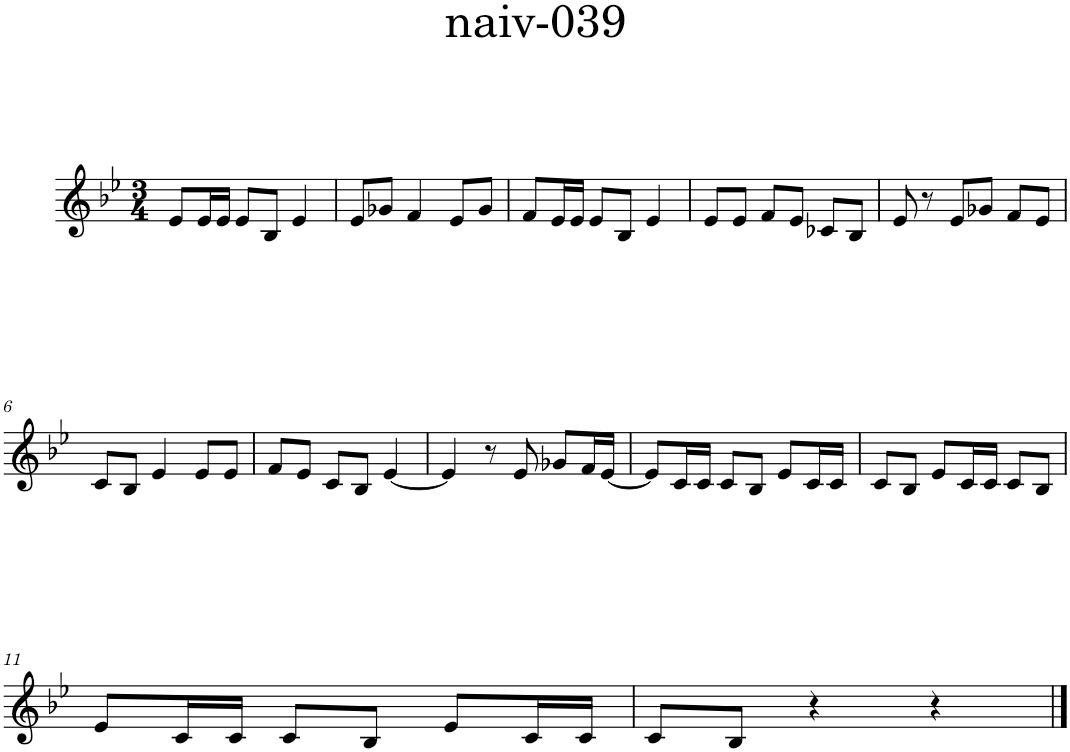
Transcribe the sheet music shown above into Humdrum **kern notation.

**kern
*part1
*staff1
*I"Piano
*I'Pno.
*clefG2
*k[b-e-]
*M3/4
=1
8e-/L
16e-/L
16e-/JJ
8e-/L
8B-/J
4e-/
=2
8e-/L
8g-X/J
4f/
8e-/L
8g-/J
=3
8f/L
16e-/L
16e-/JJ
8e-/L
8B-/J
4e-/
=4
8e-/L
8e-/J
8f/L
8e-/J
8c-X/L
8B-/J
=5
8e-/
8r
8e-/L
8g-X/J
8f/L
8e-/J
!!LO:LB:g=z
=6
8c/L
8B-/J
4e-/
8e-/L
8e-/J
=7
8f/L
8e-/J
8c/L
8B-/J
[4e-/
=8
4e-/]
8r
8e-/
8g-X/L
16f/L
[16e-/JJ
=9
8e-/L]
16c/L
16c/JJ
8c/L
8B-/J
8e-/L
16c/L
16c/JJ
=10
8c/L
8B-/J
8e-/L
16c/L
16c/JJ
8c/L
8B-/J
!!LO:LB:g=z
=11
8e-/L
16c/L
16c/JJ
8c/L
8B-/J
8e-/L
16c/L
16c/JJ
=12
8c/L
8B-/J
4r
4r
==
*-
